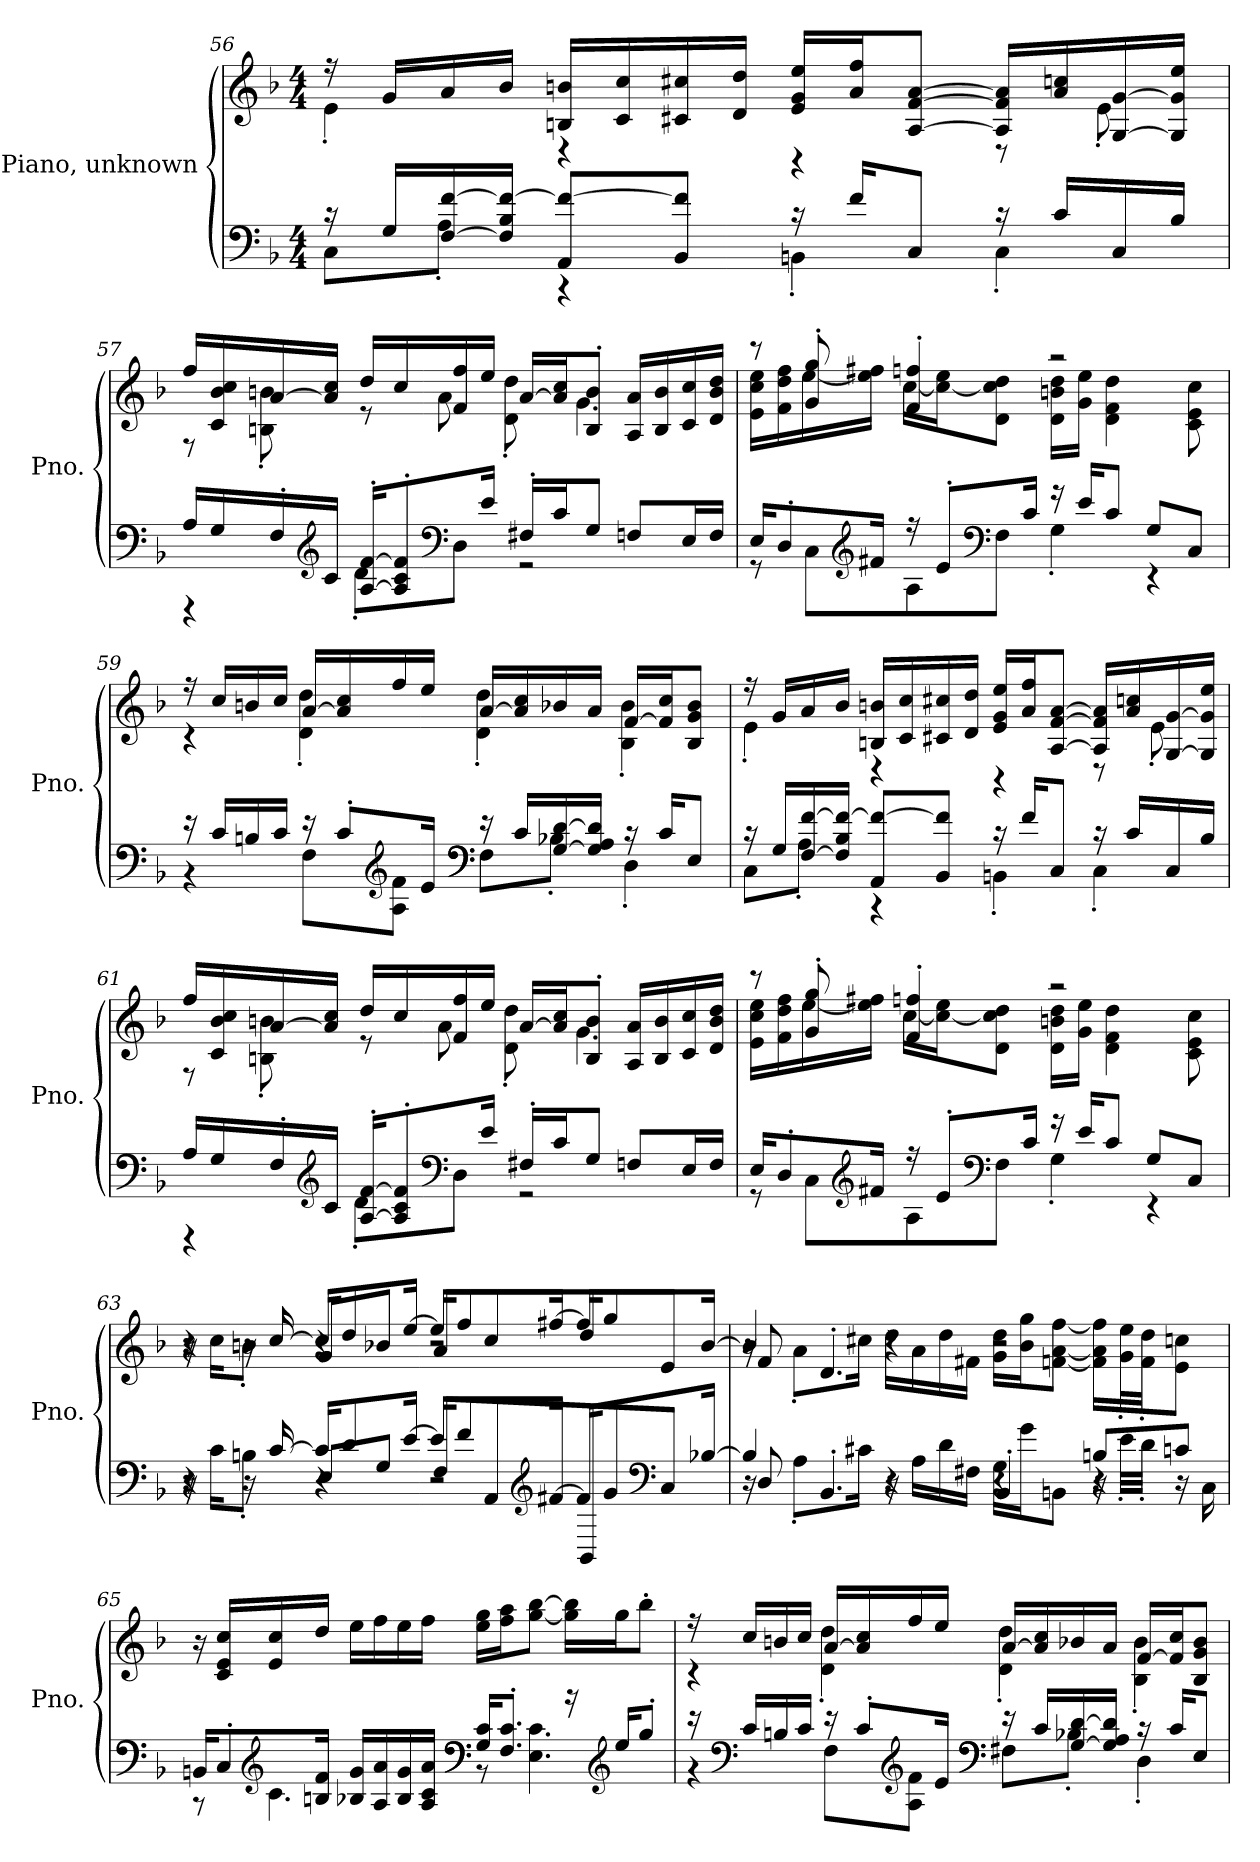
**kern	**kern
*part1	*part1
*staff2	*staff1
*I"Piano, unknown	*
*I'Pno.	*
*clefF4	*clefG2
*k[b-]	*k[b-]
*M4/4	*M4/4
=56	=56
*^	*^
16r	8C\L	16r	4e'\
16G/LL	.	16g/LL	.
[16F/ [16f/	8A'\J	16a/	.
16F/] 16B-/ 16f/_JJ	.	16b-/JJ	.
8AA/ 8f/_L	4r	16Bn/ 16bn/LL	4r
.	.	16c/ 16cc/	.
8BB-/ 8f/]J	.	16c#X/ 16cc#X/	.
.	.	16d/ 16dd/JJ	.
16r	4BBn'\	16e/ 16g/ 16ee/LL	4r
16f/KL	.	16a/ 16ff/J	.
8C/J	.	[8A/ [8f/ [8a/J	.
16r	4C'\	16A/] 16f/] 16a/]LL	8r
16c/LL	.	16a/ 16ccn/	.
16C/	.	[16G/ [16g/	8e'\
16B-/JJ	.	16G/] 16g/] 16ee/JJ	.
!!LO:PB:g=z	!!
=57	=57	=57	=57
16A/LL	4r	16ff/LL	8r
16G/	.	16c/ 16b-/ 16cc/	.
16F'/	.	[16a/	8Bn\' 8bn\'
*clefG2	*	*	*
16c/JJ	.	16a/] 16cc/JJ	.
[16A/' [16f/'KL	8d'\L	16dd/LL	8r
8A/]' 8c/' 8f/]'	.	16cc/	.
*clefF4	*	*	*
.	8D\J	16f/ 16ff/	8a\
16e/Jk	.	16ee/JJ	.
16F#X'/LL	2r	[16a/LL	8d\' 8dd\'
16c/J	.	16a/] 16cc/J	.
8G/J	.	8B/' 8b/'J	4.g\
8Fn/L	.	16A/ 16a/LL	.
.	.	16B/ 16b/	.
16E/L	.	16c/ 16cc/	.
16F/JJ	.	16d/ 16b/ 16dd/JJ	.
=58	=58	=58	=58
16E/KL	8r	8r	16e\ 16cc\ 16ee\LL
8D'/	.	.	16f\ 16dd\ 16ff\
.	8C\L	8g/' 8gg/'	[16ee\
*clefG2	*	*	*
16f#X/Jk	.	.	16ee\] 16ff#X\JJ
16r	8A\	4f/' 4ffn/'	[16cc\LL
8e'/L	.	.	16cc\_ 16ee\J
*clefF4	*	*	*
.	8F\J	.	8d\ 8cc\] 8dd\J
16c/Jk	.	.	.
16r	4G'\	2r	16d\ 16bn\ 16dd\LL
16e/KL	.	.	16g\ 16ee\JJ
8c/J	.	.	4d\ 4f\ 4dd\
8G/L	4r	.	.
8C/J	.	.	8c\ 8e\ 8cc\
!!LO:LB:g=z	!!
=59	=59	=59	=59
16r	4r	16r	4r
16c/LL	.	16cc/LL	.
16Bn/	.	16bn/	.
16c/JJ	.	16cc/JJ	.
16r	8F\L	[16a/LL	4d\' 4dd\'
8c'/L	.	16a/] 16cc/	.
*clefG2	*	*	*
.	8A\ 8f\J	16ff/	.
16e/Jk	.	16ee/JJ	.
*clefF4	*	*	*
16r	8F\L	[16a/LL	4d\' 4dd\'
16c/LL	.	16a/] 16cc/	.
[16G/ [16d/	8B-X'\J	16b-X/	.
16G/] 16A/ 16d/]JJ	.	16a/JJ	.
16r	4D'\	[16f/LL	4B-\' 4b-\'
16c/KL	.	16f/] 16cc/J	.
8E/J	.	8B-/ 8g/ 8b-/J	.
=60	=60	=60	=60
16r	8C\L	16r	4e'\
16G/LL	.	16g/LL	.
[16F/ [16f/	8A'\J	16a/	.
16F/] 16B-/ 16f/_JJ	.	16b-/JJ	.
8AA/ 8f/_L	4r	16Bn/ 16bn/LL	4r
.	.	16c/ 16cc/	.
8BB-/ 8f/]J	.	16c#X/ 16cc#X/	.
.	.	16d/ 16dd/JJ	.
16r	4BBn'\	16e/ 16g/ 16ee/LL	4r
16f/KL	.	16a/ 16ff/J	.
8C/J	.	[8A/ [8f/ [8a/J	.
16r	4C'\	16A/] 16f/] 16a/]LL	8r
16c/LL	.	16a/ 16ccn/	.
16C/	.	[16G/ [16g/	8e'\
16B-/JJ	.	16G/] 16g/] 16ee/JJ	.
!!LO:LB:g=z	!!
=61	=61	=61	=61
16A/LL	4r	16ff/LL	8r
16G/	.	16c/ 16b-/ 16cc/	.
16F'/	.	[16a/	8Bn\' 8bn\'
*clefG2	*	*	*
16c/JJ	.	16a/] 16cc/JJ	.
[16A/' [16f/'KL	8d'\L	16dd/LL	8r
8A/]' 8c/' 8f/]'	.	16cc/	.
*clefF4	*	*	*
.	8D\J	16f/ 16ff/	8a\
16e/Jk	.	16ee/JJ	.
16F#X'/LL	2r	[16a/LL	8d\' 8dd\'
16c/J	.	16a/] 16cc/J	.
8G/J	.	8B/' 8b/'J	4.g\
8Fn/L	.	16A/ 16a/LL	.
.	.	16B/ 16b/	.
16E/L	.	16c/ 16cc/	.
16F/JJ	.	16d/ 16b/ 16dd/JJ	.
=62	=62	=62	=62
16E/KL	8r	8r	16e\ 16cc\ 16ee\LL
8D'/	.	.	16f\ 16dd\ 16ff\
.	8C\L	8g/' 8gg/'	[16ee\
*clefG2	*	*	*
16f#X/Jk	.	.	16ee\] 16ff#X\JJ
16r	8A\	4f/' 4ffn/'	[16cc\LL
8e'/L	.	.	16cc\_ 16ee\J
*clefF4	*	*	*
.	8F\J	.	8d\ 8cc\] 8dd\J
16c/Jk	.	.	.
16r	4G'\	2r	16d\ 16bn\ 16dd\LL
16e/KL	.	.	16g\ 16ee\JJ
8c/J	.	.	4d\ 4f\ 4dd\
8G/L	4r	.	.
8C/J	.	.	8c\ 8e\ 8cc\
!!LO:LB:g=z
=63	=63	=63	=63
*	*^	*	*^
8r	16r	4r	8r	16r	4r
.	16c\KL	.	.	16cc\KL	.
16r	8Bn'\J	.	16r	8bn'\J	.
[16c/	.	.	[16cc/	.	.
16c/KL]	4r	8E/L	16cc/KL]	4r	8g/L
8d/	.	.	8dd/	.	.
.	.	8G/J	.	.	8b-X/J
[16e/Jk	.	.	[16ee/Jk	.	.
16e/KL]	2r	8F/L	16ee/KL]	2r	8a/L
8f/	.	.	8ff/	.	.
.	.	8AA/	.	.	8cc/
*clefG2	*	*	*	*	*
[16f#X/Jk	.	.	[16ff#X/Jk	.	.
16f#/KL]	.	8BB-/	16ff#/KL]	.	8dd/
8g/	.	.	8gg/	.	.
*clefF4	*	*	*	*	*
.	.	8C/J	.	.	8e/J
[16B-X/Jk	.	.	[16b-/Jk	.	.
!!LO:LB:g=z	!!	!!
=64	=64	=64	=64	=64	=64
4B-/]	16r	8D/	4b-/]	16r	8f/
.	8A'\L	.	.	8a'\L	.
.	.	4.BB-'/	.	.	4.d'/
.	16c#X\Jk	.	.	16cc#X\Jk	.
4r	16r	.	4r	16dd\LL	.
.	16A\LL	.	.	16a\	.
.	16d\	.	.	16dd\	.
.	16F#X\JJ	.	.	16f#X\JJ	.
4r	16G\LL	4BB-'/	2r	16g\ 16dd\LL	2r
.	16g\J	.	.	16b-\ 16gg\J	.
.	8BBn\J	.	.	[8fn\ [8a\ [8ff\J	.
8Bn/L	16r	4r	.	16f\] 16a\] 16ff\]LL	.
.	32e'\LLL	.	.	32g\' 32ee\'L	.
.	32d'\JJJ	.	.	32f\' 32dd\'JJ	.
8cn/J	16r	.	.	8e\ 8ccn\J	.
.	16C\	.	.	.	.
*	*v	*v	*	*	*
*	*	*v	*v	*v
=65	=65	=65
16BBn/KL	8r	16r
8C'/	.	16c/ 16e/ 16cc/LL
*clefG2	*	*
.	4.c\	16e/ 16cc/
16Bn/ 16f/Jk	.	16dd/JJ
16B-X/ 16g/LL	.	16ee\LL
16A/ 16a/	.	16ff\
16B-/ 16g/	.	16ee\
16A/ 16c/ 16a/JJ	.	16ff\JJ
*clefF4	*	*
16G/ 16c/KL	8r	16ee\ 16gg\LL
8.F/' 8.c/'J	.	16ff\ 16aa\J
.	4.E\ 4.c\	[8gg\ [8bb-\J
16r	.	16gg\] 16bb-\]LL
*clefG2	*	*
16ee/KL	.	16gg\J
8gg'/J	.	8bb-'\J
!!LO:LB:g=z
=66	=66	=66
*	*	*^
16r	4r	16r	4r
*clefF4	*	*	*
16c/LL	.	16cc/LL	.
16Bn/	.	16bn/	.
16c/JJ	.	16cc/JJ	.
16r	8F\L	[16a/LL	4d\' 4dd\'
8c'/L	.	16a/] 16cc/	.
*clefG2	*	*	*
.	8A\ 8f\J	16ff/	.
16e/Jk	.	16ee/JJ	.
*clefF4	*	*	*
16r	8F#X\L	[16a/LL	4d\' 4dd\'
16c/LL	.	16a/] 16cc/	.
[16G/ [16d/	8B-X'\J	16b-X/	.
16G/] 16A/ 16d/]JJ	.	16a/JJ	.
16r	4D'\	[16f/LL	4B-\' 4b-\'
16c/KL	.	16f/] 16cc/J	.
8E/J	.	8B-/ 8g/ 8b-/J	.
*v	*v	*	*
*	*v	*v
=	=
*-	*-
